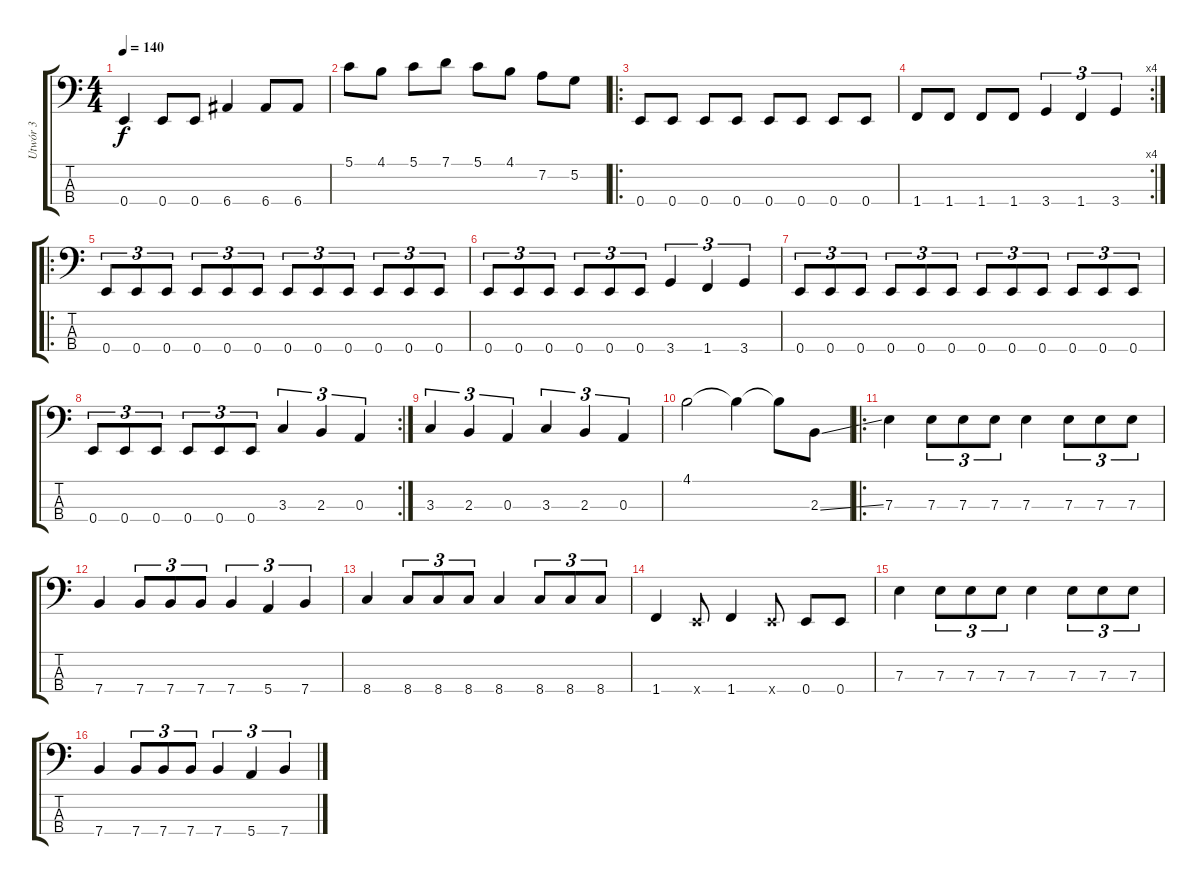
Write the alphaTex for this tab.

\track ("Utwór 3" "Utwór 3") {instrument electricbasspick}
\staff {score tabs}
\tuning (G2 D2 A1 E1) {hide}
\ts (4 4)
\tempo 140
\clef f4
\ks c
0.4.4{dy f} 0.4.8 0.4.8 6.4.4 6.4.8 6.4.8 |
5.1.8 4.1.8 5.1.8 7.1.8 5.1.8 4.1.8 7.2.8 5.2.8 |
\ro
0.4.8 0.4.8 0.4.8 0.4.8 0.4.8 0.4.8 0.4.8 0.4.8 |
\rc 4
1.4.8 1.4.8 1.4.8 1.4.8 3.4.4{tu (3 2)} 1.4.4{tu (3 2)} 3.4.4{tu (3 2)} |
\ro
0.4.8{tu (3 2)} 0.4.8{tu (3 2)} 0.4.8{tu (3 2)} 0.4.8{tu (3 2)} 0.4.8{tu (3 2)} 0.4.8{tu (3 2)} 0.4.8{tu (3 2)} 0.4.8{tu (3 2)} 0.4.8{tu (3 2)} 0.4.8{tu (3 2)} 0.4.8{tu (3 2)} 0.4.8{tu (3 2)} |
0.4.8{tu (3 2)} 0.4.8{tu (3 2)} 0.4.8{tu (3 2)} 0.4.8{tu (3 2)} 0.4.8{tu (3 2)} 0.4.8{tu (3 2)} 3.4.4{tu (3 2)} 1.4.4{tu (3 2)} 3.4.4{tu (3 2)} |
0.4.8{tu (3 2)} 0.4.8{tu (3 2)} 0.4.8{tu (3 2)} 0.4.8{tu (3 2)} 0.4.8{tu (3 2)} 0.4.8{tu (3 2)} 0.4.8{tu (3 2)} 0.4.8{tu (3 2)} 0.4.8{tu (3 2)} 0.4.8{tu (3 2)} 0.4.8{tu (3 2)} 0.4.8{tu (3 2)} |
\rc 2
0.4.8{tu (3 2)} 0.4.8{tu (3 2)} 0.4.8{tu (3 2)} 0.4.8{tu (3 2)} 0.4.8{tu (3 2)} 0.4.8{tu (3 2)} 3.3.4{tu (3 2)} 2.3.4{tu (3 2)} 0.3.4{tu (3 2)} |
3.3.4{tu (3 2)} 2.3.4{tu (3 2)} 0.3.4{tu (3 2)} 3.3.4{tu (3 2)} 2.3.4{tu (3 2)} 0.3.4{tu (3 2)} |
4.1.2 4.1{t}.4 4.1{t}.8 2.3{ss}.8 |
\ro
7.3.4 7.3.8{tu (3 2)} 7.3.8{tu (3 2)} 7.3.8{tu (3 2)} 7.3.4 7.3.8{tu (3 2)} 7.3.8{tu (3 2)} 7.3.8{tu (3 2)} |
7.4.4 7.4.8{tu (3 2)} 7.4.8{tu (3 2)} 7.4.8{tu (3 2)} 7.4.4{tu (3 2)} 5.4.4{tu (3 2)} 7.4.4{tu (3 2)} |
8.4.4 8.4.8{tu (3 2)} 8.4.8{tu (3 2)} 8.4.8{tu (3 2)} 8.4.4 8.4.8{tu (3 2)} 8.4.8{tu (3 2)} 8.4.8{tu (3 2)} |
1.4.4 0.4{x}.8 1.4.4 0.4{x}.8 0.4.8 0.4.8 |
7.3.4 7.3.8{tu (3 2)} 7.3.8{tu (3 2)} 7.3.8{tu (3 2)} 7.3.4 7.3.8{tu (3 2)} 7.3.8{tu (3 2)} 7.3.8{tu (3 2)} |
7.4.4 7.4.8{tu (3 2)} 7.4.8{tu (3 2)} 7.4.8{tu (3 2)} 7.4.4{tu (3 2)} 5.4.4{tu (3 2)} 7.4.4{tu (3 2)}
